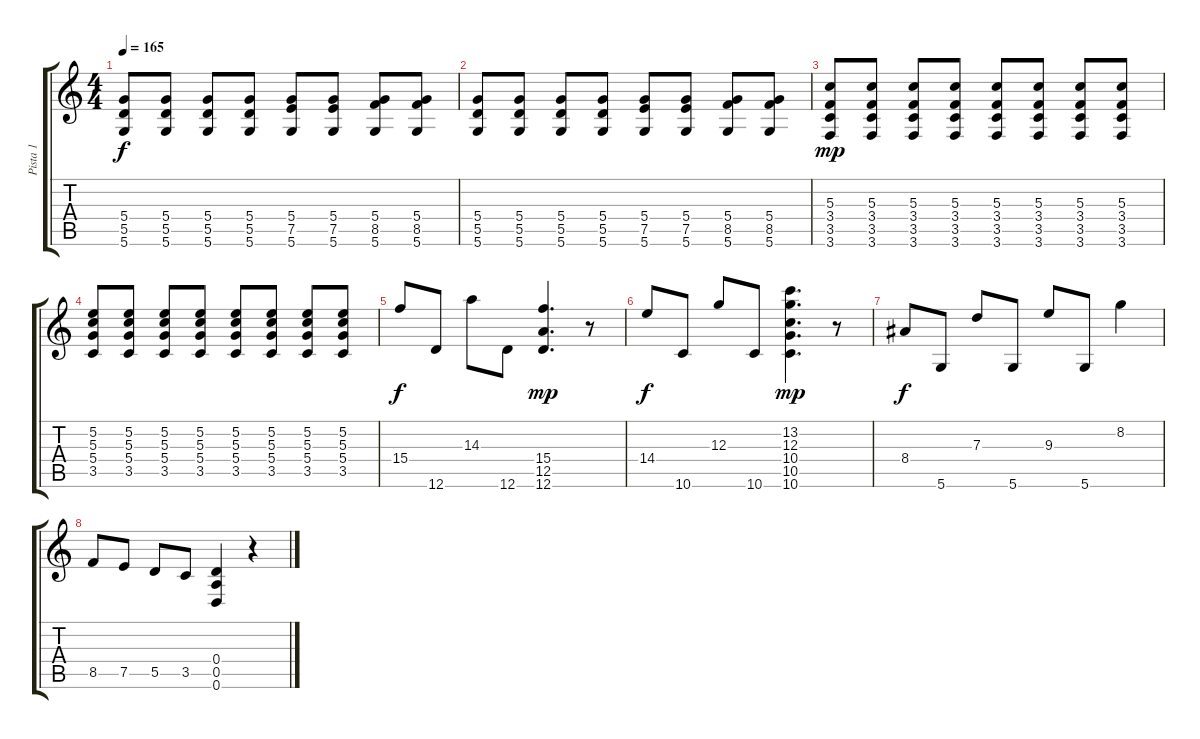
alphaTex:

\track ("Pista 1" "Pista 1") {instrument distortionguitar}
\staff {score tabs}
\tuning (E4 B3 G3 D3 A2 D2) {hide}
\ts (4 4)
\tempo 165
\clef g2
\ks c
(5.4 5.5 5.6).8{dy f} (5.4 5.5 5.6).8 (5.4 5.5 5.6).8 (5.4 5.5 5.6).8 (5.4 7.5 5.6).8 (5.4 7.5 5.6).8 (5.4 8.5 5.6).8 (5.4 8.5 5.6).8 |
(5.4 5.5 5.6).8 (5.4 5.5 5.6).8 (5.4 5.5 5.6).8 (5.4 5.5 5.6).8 (5.4 7.5 5.6).8 (5.4 7.5 5.6).8 (5.4 8.5 5.6).8 (5.4 8.5 5.6).8 |
(5.3 3.4 3.5 3.6).8{dy mp} (5.3 3.4 3.5 3.6).8 (5.3 3.4 3.5 3.6).8 (5.3 3.4 3.5 3.6).8 (5.3 3.4 3.5 3.6).8 (5.3 3.4 3.5 3.6).8 (5.3 3.4 3.5 3.6).8 (5.3 3.4 3.5 3.6).8 |
(5.2 5.3 5.4 3.5).8 (5.2 5.3 5.4 3.5).8 (5.2 5.3 5.4 3.5).8 (5.2 5.3 5.4 3.5).8 (5.2 5.3 5.4 3.5).8 (5.2 5.3 5.4 3.5).8 (5.2 5.3 5.4 3.5).8 (5.2 5.3 5.4 3.5).8 |
15.4.8{dy f volume 13} 12.6.8 14.3.8 12.6.8 (15.4 12.5 12.6).4{d dy mp} r.8 |
14.4.8{dy f} 10.6.8 12.3.8 10.6.8 (13.2 12.3 10.4 10.5 10.6).4{d dy mp} r.8 |
8.4.8{dy f} 5.6.8 7.3.8 5.6.8 9.3.8 5.6.8 8.2.4 |
8.5.8 7.5.8 5.5.8 3.5.8 (0.4 0.5 0.6).4 r.4
